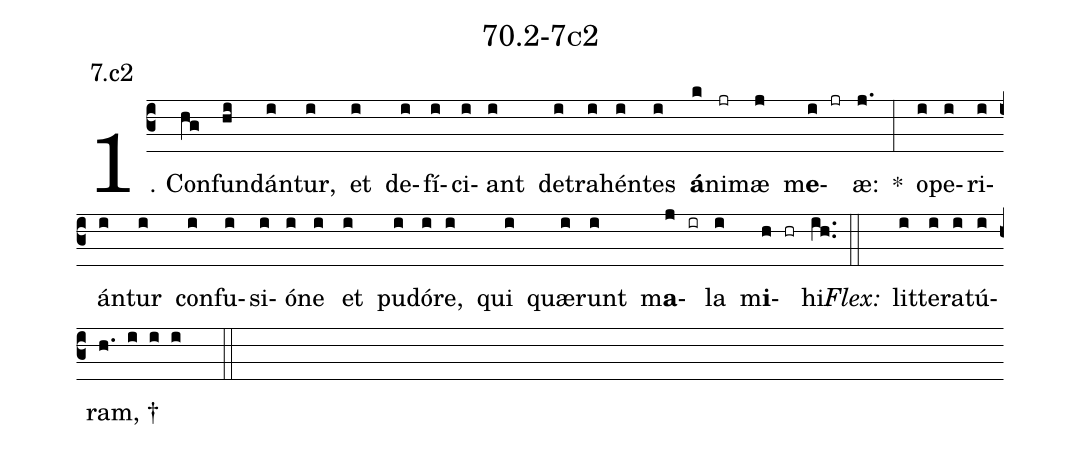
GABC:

name: 70.2-7c2;
annotation: 7.c2;
%%
(c3)1. Con(hg)fun(hi)dán(i)tur,(i) et(i) de(i)fí(i)ci(i)ant(i) de(i)tra(i)hén(i)tes(i) <b>á</b>(k)ni(jr)mæ(j) m<b>e</b>(i jr)æ:(j.) *(:) o(i)pe(i)ri(i)án(i)tur(i) con(i)fu(i)si(i)ó(i)ne(i) et(i) pu(i)dó(i)re,(i) qui(i) quæ(i)runt(i) m<b>a</b>(j ir)la(i) m<b>i</b>(h hr)hi.(ih..) (::)
<i>Flex:</i>()  lit(i)te(i)ra(i)tú(i)ram, †(h. i i i  ::)
